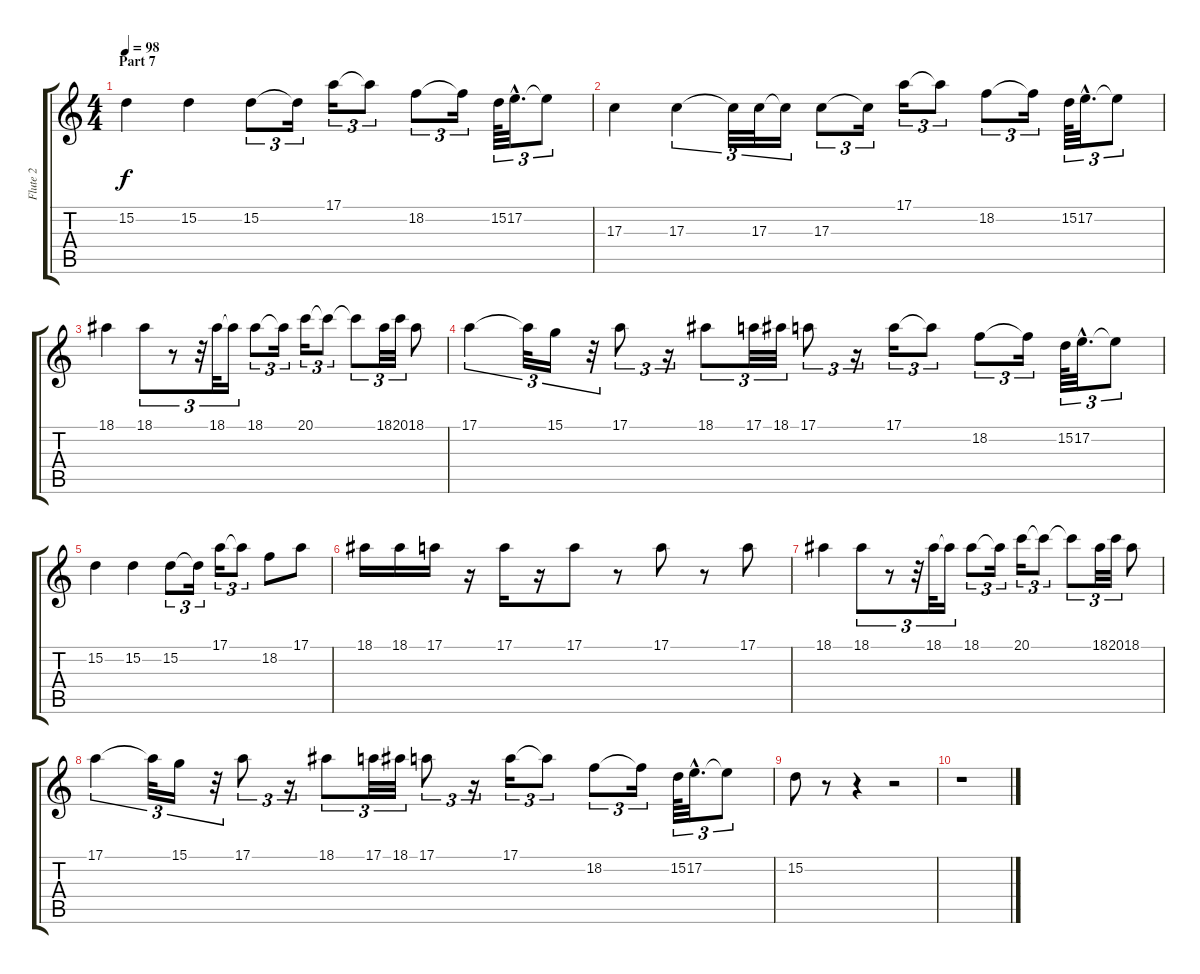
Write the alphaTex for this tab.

\track ("Flute 2" "Flute 2") {instrument panflute}
\staff {score tabs}
\tuning (E4 B3 G3 D3 A2 E2) {hide}
\ts (4 4)
\section ("" "Part 7")
\tempo 98
\clef g2
\ks c
15.2.4{dy f} 15.2.4 15.2.8{tu (3 2)} 15.2{t}.16{tu (3 2)} 17.1.16{tu (3 2)} 17.1{t}.8{tu (3 2)} 18.2.8{tu (3 2)} 18.2{t}.16{tu (3 2)} 15.2.64{tu (3 2)} 17.2{hac}.32{d tu (3 2)} 17.2{t}.8{tu (3 2)} |
17.3.4 17.3.4{tu (3 2)} 17.3{t}.32{tu (3 2)} 17.3.32{tu (3 2)} 17.3{t}.16{tu (3 2)} 17.3.8{tu (3 2)} 17.3{t}.16{tu (3 2)} 17.1.16{tu (3 2)} 17.1{t}.8{tu (3 2)} 18.2.8{tu (3 2)} 18.2{t}.16{tu (3 2)} 15.2.64{tu (3 2)} 17.2{hac}.32{d tu (3 2)} 17.2{t}.8{tu (3 2)} |
18.1.4 18.1.8{tu (3 2)} r.8{tu (3 2)} r.32{tu (3 2)} 18.1.32{tu (3 2)} 18.1{t}.16{tu (3 2)} 18.1.8{tu (3 2)} 18.1{t}.16{tu (3 2)} 20.1.16{tu (3 2)} 20.1{t}.8{tu (3 2)} 20.1{t}.8{tu (3 2)} 18.1.32{tu (3 2)} 20.1.32{tu (3 2)} 18.1.8 |
17.1.4{tu (3 2)} 17.1{t}.32{tu (3 2)} 15.1.16{tu (3 2)} r.32{tu (3 2)} 17.1.8{tu (3 2)} r.16{tu (3 2)} 18.1.8{tu (3 2)} 17.1.32{tu (3 2)} 18.1.32{tu (3 2)} 17.1.8{tu (3 2)} r.16{tu (3 2)} 17.1.16{tu (3 2)} 17.1{t}.8{tu (3 2)} 18.2.8{tu (3 2)} 18.2{t}.16{tu (3 2)} 15.2.64{tu (3 2)} 17.2{hac}.32{d tu (3 2)} 17.2{t}.8{tu (3 2)} |
15.2.4 15.2.4 15.2.8{tu (3 2)} 15.2{t}.16{tu (3 2)} 17.1.16{tu (3 2)} 17.1{t}.8{tu (3 2)} 18.2.8 17.1.8 |
18.1.16 18.1.16 17.1.16 r.16 17.1.16 r.16 17.1.8 r.8 17.1.8 r.8 17.1.8 |
18.1.4 18.1.8{tu (3 2)} r.8{tu (3 2)} r.32{tu (3 2)} 18.1.32{tu (3 2)} 18.1{t}.16{tu (3 2)} 18.1.8{tu (3 2)} 18.1{t}.16{tu (3 2)} 20.1.16{tu (3 2)} 20.1{t}.8{tu (3 2)} 20.1{t}.8{tu (3 2)} 18.1.32{tu (3 2)} 20.1.32{tu (3 2)} 18.1.8 |
17.1.4{tu (3 2)} 17.1{t}.32{tu (3 2)} 15.1.16{tu (3 2)} r.32{tu (3 2)} 17.1.8{tu (3 2)} r.16{tu (3 2)} 18.1.8{tu (3 2)} 17.1.32{tu (3 2)} 18.1.32{tu (3 2)} 17.1.8{tu (3 2)} r.16{tu (3 2)} 17.1.16{tu (3 2)} 17.1{t}.8{tu (3 2)} 18.2.8{tu (3 2)} 18.2{t}.16{tu (3 2)} 15.2.64{tu (3 2)} 17.2{hac}.32{d tu (3 2)} 17.2{t}.8{tu (3 2)} |
15.2.8 r.8 r.4 r.2 |
r.1
